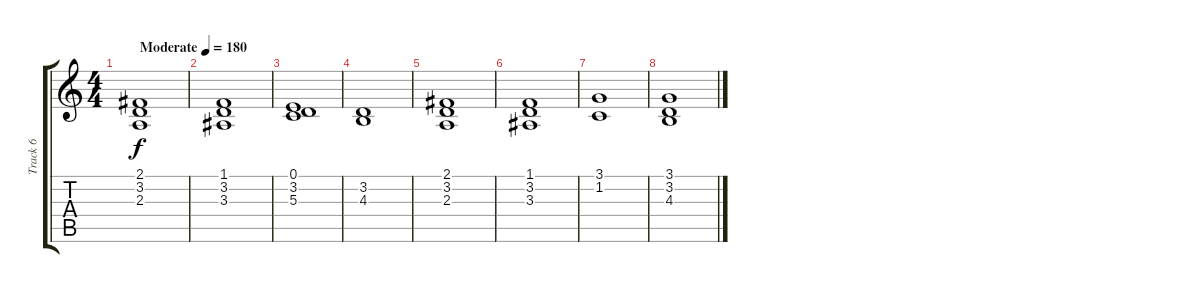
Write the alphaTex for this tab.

\track ("Track 6" "Track 6") {instrument choiraahs}
\staff {score tabs}
\tuning (E4 B3 G3 D3 A2 E2) {hide}
\ts (4 4)
\tempo (180 "Moderate")
\clef g2
\ks c
(2.1 3.2 2.3).1{dy f instrument choiraahs} |
(1.1 3.2 3.3).1 |
(0.1 3.2 5.3).1 |
(3.2 4.3).1 |
(2.1 3.2 2.3).1 |
(1.1 3.2 3.3).1 |
(3.1 1.2).1 |
(3.1 3.2 4.3).1
